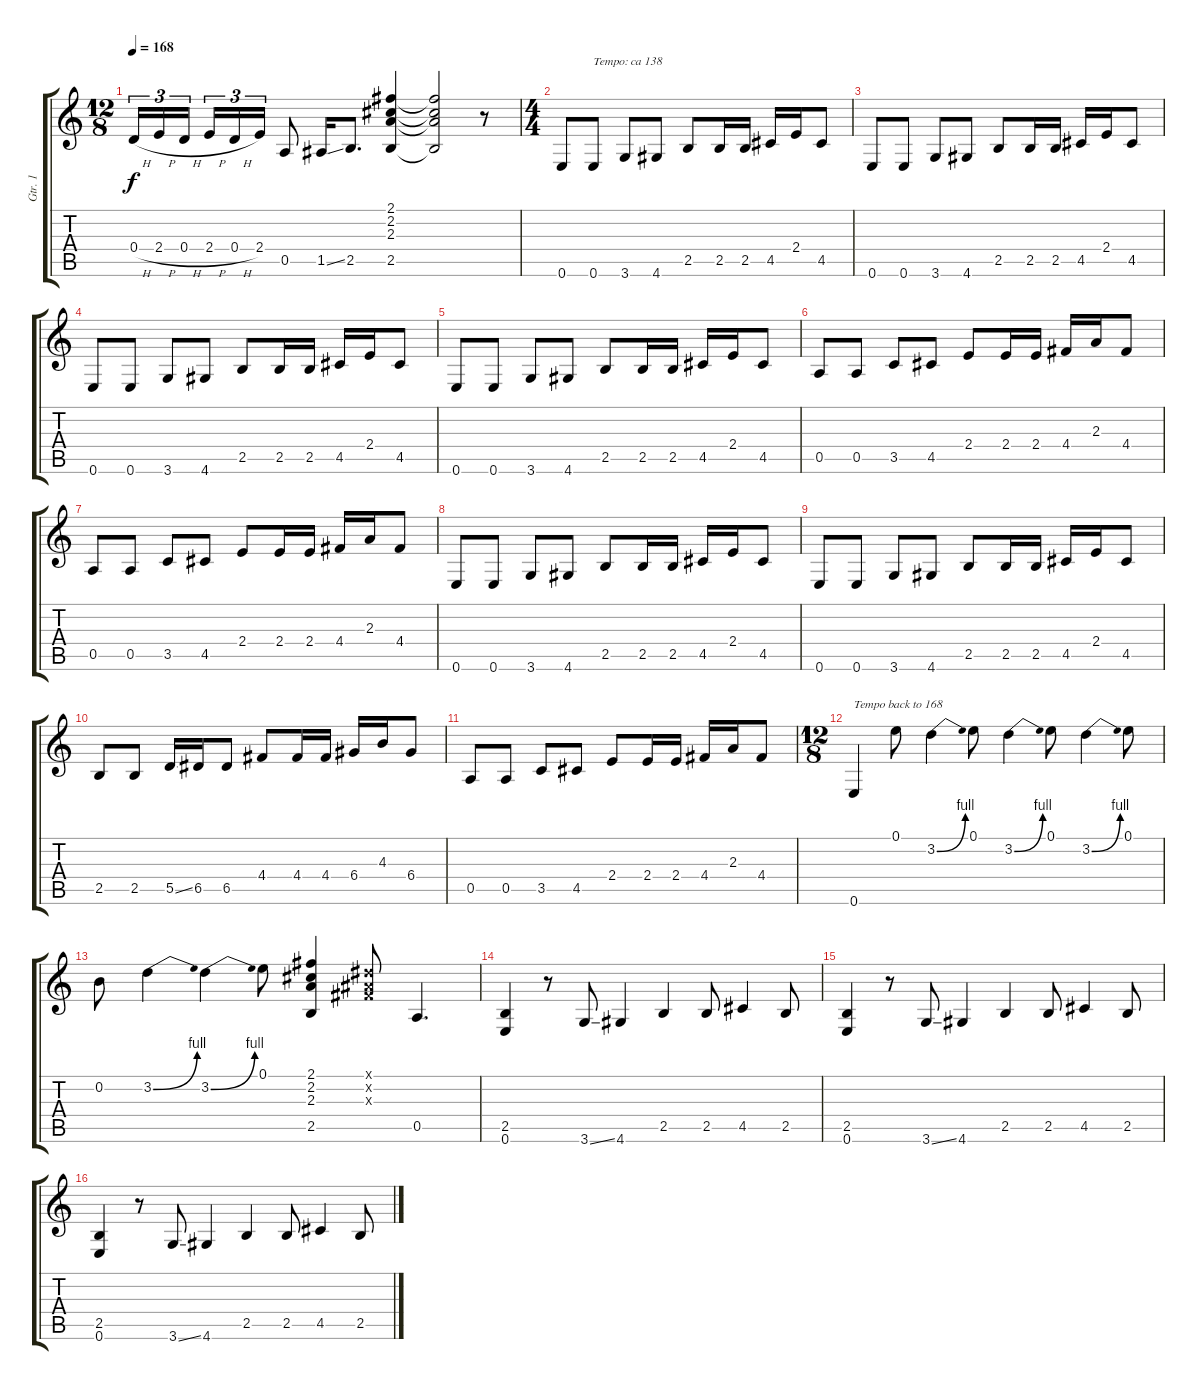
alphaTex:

\track ("Gtr. 1" "Gtr. 1") {instrument overdrivenguitar}
\staff {score tabs}
\tuning (E4 B3 G3 D3 A2 E2) {hide}
\ts (12 8)
\tempo 168
\clef g2
\ks c
0.4{h}.16{tu (3 2) dy f} 2.4{h}.16{tu (3 2)} 0.4{h}.16{tu (3 2) beam splitsecondary} 2.4{h}.16{tu (3 2)} 0.4{h}.16{tu (3 2)} 2.4.16{tu (3 2)} 0.5.8 1.5{ss}.16 2.5.8{d} (2.1 2.2 2.3 2.5).4 (2.1{t} 2.2{t} 2.3{t} 2.5{t}).2 r.8 |
\ts (4 4)
0.6.8 0.6.8{txt "Tempo: ca 138"} 3.6.8 4.6.8 2.5.8 2.5.16 2.5.16 4.5.16 2.4.16 4.5.8 |
0.6.8 0.6.8 3.6.8 4.6.8 2.5.8 2.5.16 2.5.16 4.5.16 2.4.16 4.5.8 |
0.6.8 0.6.8 3.6.8 4.6.8 2.5.8 2.5.16 2.5.16 4.5.16 2.4.16 4.5.8 |
0.6.8 0.6.8 3.6.8 4.6.8 2.5.8 2.5.16 2.5.16 4.5.16 2.4.16 4.5.8 |
0.5.8 0.5.8 3.5.8 4.5.8 2.4.8 2.4.16 2.4.16 4.4.16 2.3.16 4.4.8 |
0.5.8 0.5.8 3.5.8 4.5.8 2.4.8 2.4.16 2.4.16 4.4.16 2.3.16 4.4.8 |
0.6.8 0.6.8 3.6.8 4.6.8 2.5.8 2.5.16 2.5.16 4.5.16 2.4.16 4.5.8 |
0.6.8 0.6.8 3.6.8 4.6.8 2.5.8 2.5.16 2.5.16 4.5.16 2.4.16 4.5.8 |
2.5.8 2.5.8 5.5{ss}.16 6.5.16 6.5.8 4.4.8 4.4.16 4.4.16 6.4.16 4.3.16 6.4.8 |
0.5.8 0.5.8 3.5.8 4.5.8 2.4.8 2.4.16 2.4.16 4.4.16 2.3.16 4.4.8 |
\ts (12 8)
0.6.4{txt "Tempo back to 168"} 0.1.8 3.2{be (bend 0 0 60 4)}.4 0.1.8 3.2{be (bend 0 0 60 4)}.4 0.1.8 3.2{be (bend 0 0 60 4)}.4 0.1.8 |
0.2.8 3.2{be (bend 0 0 60 4)}.4 3.2{be (bend 0 0 60 4)}.4 0.1.8 (2.1 2.2 2.3 2.5).4 (-1.1{x} -1.2{x} -1.3{x}).8 0.5.4{d} |
(2.5 0.6).4 r.8 3.6{ss}.8 4.6.4 2.5.4 2.5.8 4.5.4 2.5.8 |
(2.5 0.6).4 r.8 3.6{ss}.8 4.6.4 2.5.4 2.5.8 4.5.4 2.5.8 |
(2.5 0.6).4 r.8 3.6{ss}.8 4.6.4 2.5.4 2.5.8 4.5.4 2.5.8
